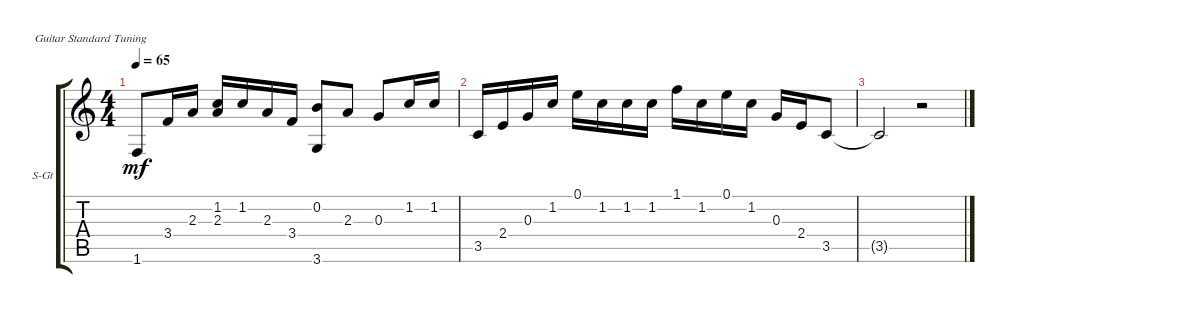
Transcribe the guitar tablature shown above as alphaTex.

\defaultSystemsLayout 4
\bracketExtendMode groupsimilarinstruments
\firstSystemTrackNameOrientation horizontal
\otherSystemsTrackNameOrientation horizontal
\track ("Steel Guitar" "S-Gt") {instrument acousticguitarsteel}
\staff {score tabs}
\tuning (E4 B3 G3 D3 A2 E2)
\ts (4 4)
\tempo 65
\clef g2
\ks c
1.6.8{dy mf} 3.4.16 2.3.16 (1.2 2.3).16 1.2.16 2.3.16 3.4.16 (3.6 0.2).8 2.3.8 0.3.8 1.2.16 1.2.16 |
3.5.16 2.4.16 0.3.16 1.2.16 0.1.16 1.2.16 1.2.16 1.2.16 1.1.16 1.2.16 0.1.16 1.2.16 0.3.16 2.4.16 3.5.8 |
3.5{t}.2 r.2
